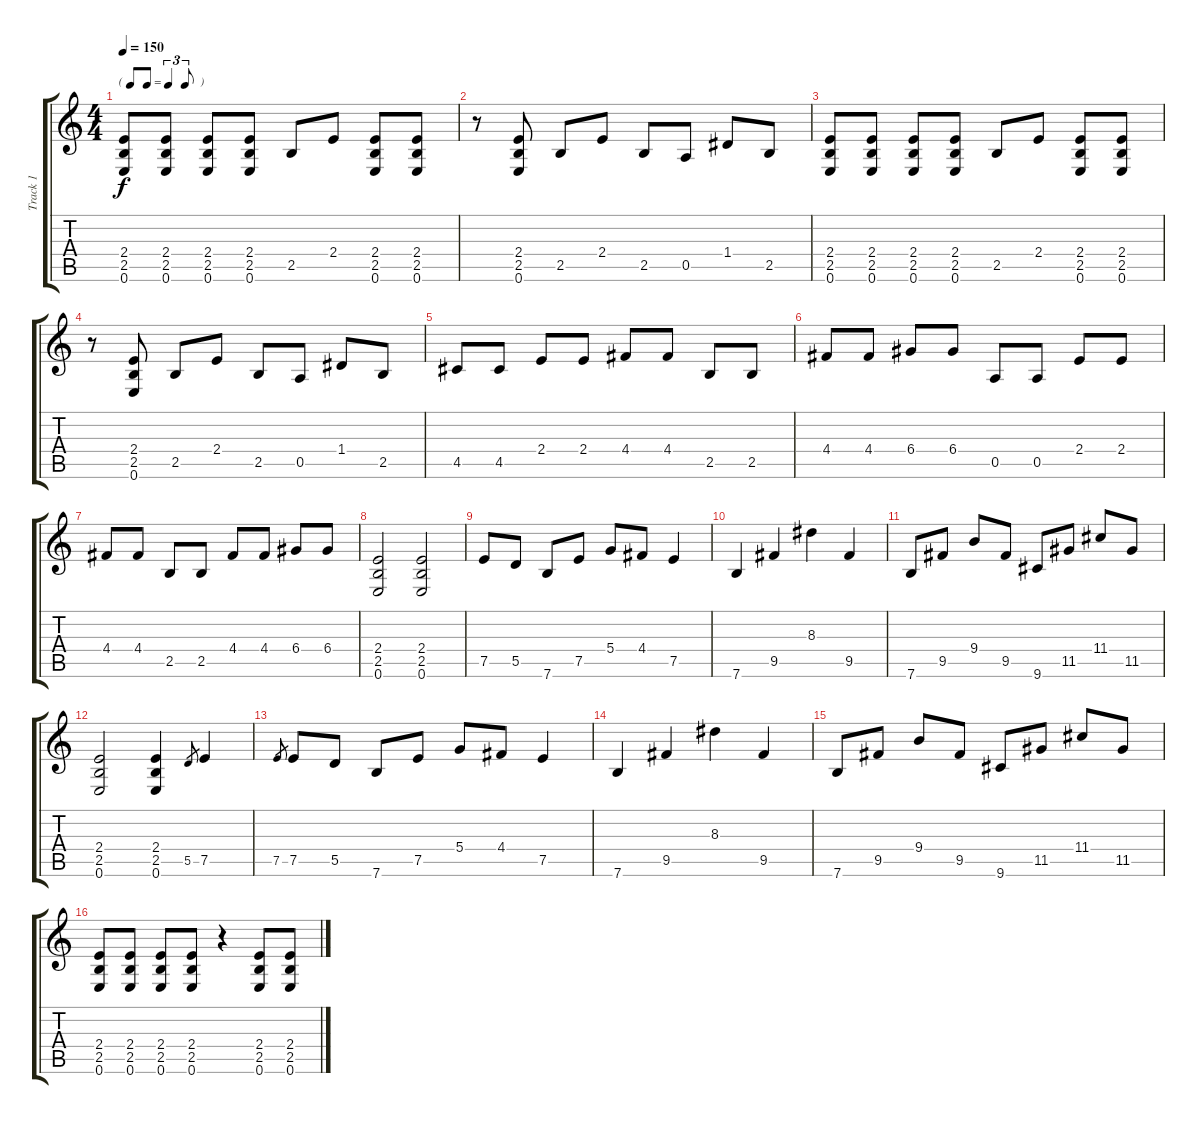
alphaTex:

\track ("Track 1" "Track 1") {instrument distortionguitar}
\staff {score tabs}
\tuning (E4 B3 G3 D3 A2 E2) {hide}
\ts (4 4)
\tf triplet8th
\tempo 150
\clef g2
\ks c
(2.4 2.5 0.6).8{dy f} (2.4 2.5 0.6).8 (2.4 2.5 0.6).8 (2.4 2.5 0.6).8 2.5.8 2.4.8 (2.4 2.5 0.6).8 (2.4 2.5 0.6).8 |
r.8 (2.4 2.5 0.6).8 2.5.8 2.4.8 2.5.8 0.5.8 1.4.8 2.5.8 |
(2.4 2.5 0.6).8 (2.4 2.5 0.6).8 (2.4 2.5 0.6).8 (2.4 2.5 0.6).8 2.5.8 2.4.8 (2.4 2.5 0.6).8 (2.4 2.5 0.6).8 |
r.8 (2.4 2.5 0.6).8 2.5.8 2.4.8 2.5.8 0.5.8 1.4.8 2.5.8 |
4.5.8 4.5.8 2.4.8 2.4.8 4.4.8 4.4.8 2.5.8 2.5.8 |
4.4.8 4.4.8 6.4.8 6.4.8 0.5.8 0.5.8 2.4.8 2.4.8 |
4.4.8 4.4.8 2.5.8 2.5.8 4.4.8 4.4.8 6.4.8 6.4.8 |
(2.4 2.5 0.6).2 (2.4 2.5 0.6).2 |
7.5.8 5.5.8 7.6.8 7.5.8 5.4.8 4.4.8 7.5.4 |
7.6.4 9.5.4 8.3.4 9.5.4 |
7.6.8 9.5.8 9.4.8 9.5.8 9.6.8 11.5.8 11.4.8 11.5.8 |
(2.4 2.5 0.6).2 (2.4 2.5 0.6).4 5.5.8{gr} 7.5.4 |
7.5.8{gr} 7.5.8 5.5.8 7.6.8 7.5.8 5.4.8 4.4.8 7.5.4 |
7.6.4 9.5.4 8.3.4 9.5.4 |
7.6.8 9.5.8 9.4.8 9.5.8 9.6.8 11.5.8 11.4.8 11.5.8 |
(2.4 2.5 0.6).8 (2.4 2.5 0.6).8 (2.4 2.5 0.6).8 (2.4 2.5 0.6).8 r.4 (2.4 2.5 0.6).8 (2.4 2.5 0.6).8
